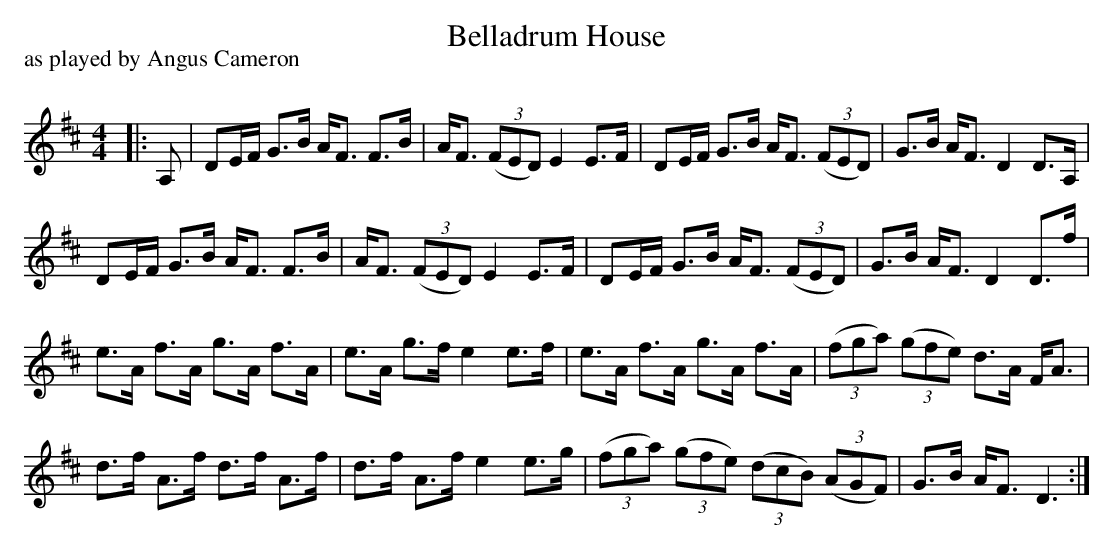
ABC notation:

X:1
T: Belladrum House
P:as played by Angus Cameron
Q:128
K:D
M:4/4
L:1/16
|:A,2|D2EF G3B AF3 F3B|AF3 ((3F2E2D2) E4 E3F|D2EF G3B AF3 ((3F2E2D2)|G3B AF3 D4 D3A,|
D2EF G3B AF3 F3B|AF3 ((3F2E2D2) E4 E3F|D2EF G3B AF3 ((3F2E2D2)|G3B AF3 D4 D3f|
e3A f3A g3A f3A|e3A g3f e4 e3f|e3A f3A g3A f3A|((3f2g2a2) ((3g2f2e2) d3A FA3|
d3f A3f d3f A3f|d3f A3f e4 e3g|((3f2g2a2) ((3g2f2e2) ((3d2c2B2) ((3A2G2F2)|G3B AF3 D6:|
